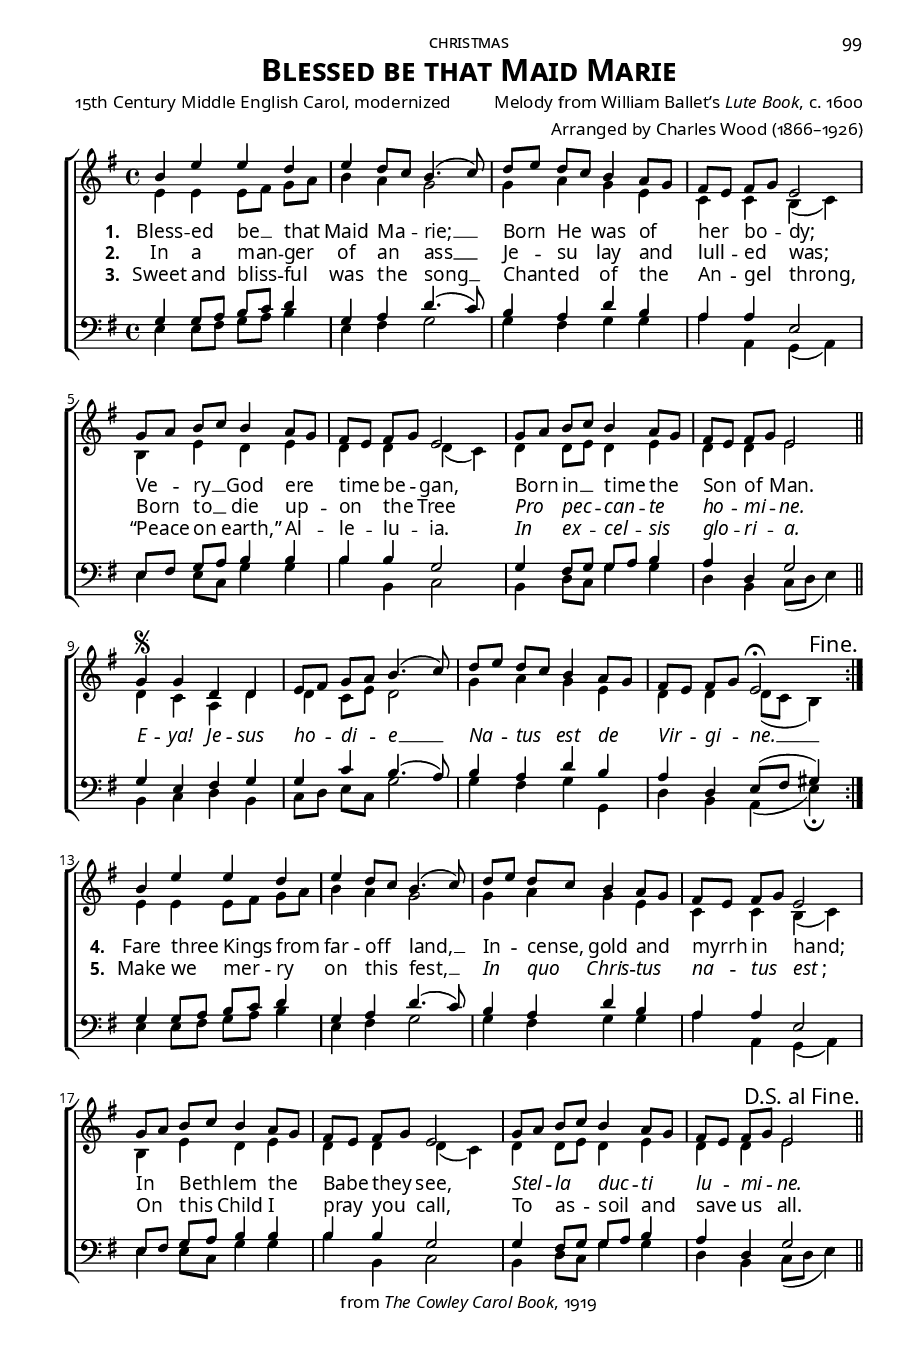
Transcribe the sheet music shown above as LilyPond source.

\version "2.14.2"
\include "util.ly"
\header {
  title = \markup{\override #'(font-name . "Garamond Premier Pro Semibold"){ \abs-fontsize #15 \smallCapsOldStyle"Blessed be that Maid Marie"}}
  poet = \markup\oldStyleNum"15th Century Middle English Carol, modernized"
  composer = \markup\concat {"Melody from William Ballet’s " \italic"Lute Book" \oldStyleNum", c. 1600"}
  arranger = \markup\oldStyleNum"Arranged by Charles Wood (1866–1926)"
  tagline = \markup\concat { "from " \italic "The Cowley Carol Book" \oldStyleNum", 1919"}
}
\paper {
  %print-all-headers = ##f
  paper-height = 9\in
  paper-width = 6\in
  indent = 0\in
  %system-system-spacing = #'((basic-distance . 10) (padding . 0))
  system-system-spacing =
    #'((basic-distance . 0)
       (minimum-distance . 0)
       (padding . -5)
       (stretchability . 100))
  ragged-last-bottom = ##f
  ragged-bottom = ##f
  two-sided = ##t
  inner-margin = 0.5\in
  outer-margin = 0.25\in
  top-margin = 0.25\in
  bottom-margin = 0.25\in
  first-page-number = #099
  print-first-page-number = ##t
  headerLine = \markup{\override #'(font-name . "Garamond Premier Pro") \smallCapsOldStyle"christmas"}
  oddHeaderMarkup = \markup\fill-line{
     \override #'(font-name . "Garamond Premier Pro")\abs-fontsize #8.5
     \combine 
        \fill-line{"" \on-the-fly #print-page-number-check-first
        \oldStylePageNum""
        }
        \fill-line{\headerLine}
  }
  evenHeaderMarkup = \markup {
     \override #'(font-name . "Garamond Premier Pro")\abs-fontsize #8.5
     \combine
        \on-the-fly #print-page-number-check-first
        \oldStylePageNum""
        \fill-line{\headerLine}
  }
}
#(set-global-staff-size 15) \paper{ #(define fonts (make-pango-font-tree "GoudyOlSt BT" "Garamond Premier Pro" "Garamond Premier Pro" (/ 15 20))) }
global = {
  \key g \major
  \time 4/4
  \autoBeamOff
}

sopMusic = \relative c' {
  b'4 e e d |
  e d8[ c] b4.( c8) |
  d[ e] d[ c] b4 a8[ g] |
  
  fis8[ e] fis[ g] e2 |
  g8[ a] b[ c] b4 a8[ g] |
  fis[ e] fis[ g] e2 |
  
  g8[ a] b[ c] b4 a8[ g] |
  fis[ e] fis[ g] e2 \bar "||" \break
  g4\segno g d d |
  
  e8[ fis] g[ a] b4.( c8) |
  d[ e] d[ c] b4 a8[ g] |
  fis[ e] fis[ g] e2\fermata \bar ":|" \break
  \once \override Score.RehearsalMark #'break-visibility = #end-of-line-visible
  \once \override Score.RehearsalMark #'self-alignment-X = #RIGHT
  \mark "Fine."
  
  
  b'4 e e d |
  e d8[ c] b4.( c8) |
  d[ e] d[ c] b4 a8[ g] |
  
  fis8[ e] fis[ g] e2 |
  g8[ a] b[ c] b4 a8[ g] |
  fis[ e] fis[ g] e2 |
  
  g8[ a] b[ c] b4 a8[ g] |
  fis[ e] fis[ g] e2 \bar "||"
  \once \override Score.RehearsalMark #'break-visibility = #end-of-line-visible
  \once \override Score.RehearsalMark #'self-alignment-X = #RIGHT
  \mark "D.S. al Fine."
}
sopWords = \lyricmode {
  
}

altoMusic = \relative c' {
  e4 e e8[ fis] g[ a] |
  b4 a g2 |
  g4 a g e |
  
  c c b( c) |
  b e d e |
  d d d( c) |
  
  d d8[ e] d4 e |
  d d e2 \bar "||"
  d4 c a d |
  
  d c8[ e] d2 |
  g4 a g e |
  d d d8([ c] b4) |
  
  
  
  
  e4 e e8[ fis] g[ a] |
  b4 a g2 |
  g4 a g e |
  
  c c b( c) |
  b e d e |
  d d d( c) |
  
  d d8[ e] d4 e |
  d d e2 \bar "||"
}
altoWords = \lyricmode {
  \dropLyricsIX
  \set stanza = #"1. "
  \set associatedVoice = "basses"
  Bless -- ed
  \set associatedVoice = "altos"
  be __ that 
  \unset associatedVoice
  Maid Ma -- rie; __
  Born He was of her \set associatedVoice = "altos" bo -- \unset associatedVoice dy;
  
  Ve -- ry __ God ere time be -- gan,
  \set associatedVoice = "tenors"
  Born in __
  \unset associatedVoice
  time the Son of Man.
  \markup\italic E -- \markup\italic ya! \markup\italic Je -- \markup\italic sus \markup\italic ho -- \markup\italic di -- \markup\italic e __
  \markup\italic Na -- \markup\italic tus \markup\italic est \markup\italic de \markup\italic Vir --
  \set associatedVoice = "tenors"
  \markup\italic gi -- \markup\italic ne. __
  
  
  
  
  \set stanza = #"4. "
  \set associatedVoice = "basses"
  Fare three
  \set associatedVoice = "altos"
  Kings from
  \unset associatedVoice
  far -- off land, __
  In -- cense, gold and myrrh \set associatedVoice = "altos" in \unset associatedVoice hand;
  In Beth -- lem the Babe they see,
  \set associatedVoice = "tenors"
  \markup\italic Stel -- \markup\italic la
  \unset associatedVoice
  \markup\italic duc -- \markup\italic ti \markup\italic lu -- \markup\italic mi -- \markup\italic ne.
}
altoWordsII = \lyricmode {
  \dropLyricsIX
%\markup\italic
  \set stanza = #"2. "
  \set associatedVoice = "basses"
  In a
  \set associatedVoice = "altos"
  man -- ger
  \unset associatedVoice
  of an ass __
  Je -- su lay and lull -- \set associatedVoice = "altos" ed \unset associatedVoice was;
  
  Born to __ die up -- on the Tree
  \set associatedVoice = "tenors"
  \markup\italic Pro \markup\italic pec --
  \unset associatedVoice
  \markup\italic can -- \markup\italic te \markup\italic ho -- \markup\italic mi -- \markup\italic ne.
  
  
  \repeat unfold 14 \skip1
  
  \set stanza = #"5. "
  \set associatedVoice = "basses"
  Make we
  \set associatedVoice = "altos"
  mer -- ry
  \unset associatedVoice
  on this fest, __
  \markup\italic In \markup\italic quo \markup\italic Chris -- \markup\italic tus \markup\italic na -- \set associatedVoice = "altos" \markup\italic tus \unset associatedVoice \markup{\italic "est" ";"}
  On this Child I pray you call,
  \set associatedVoice = "tenors"
  To as --
  \unset associatedVoice
  soil and save us all.
}
altoWordsIII = \lyricmode {
  \dropLyricsIX
  \set stanza = #"3. "
  \set associatedVoice = "basses"
  Sweet and
  \set associatedVoice = "altos"
  bliss -- ful
  \unset associatedVoice
  was the song __
  Chant -- ed of the An -- \set associatedVoice = "altos" gel \unset associatedVoice throng,
  
  “Peace on earth,” Al -- le -- lu -- ia.
  \set associatedVoice = "tenors"
  \markup\italic In \markup\italic ex --
  \unset associatedVoice
  \markup\italic cel -- \markup\italic sis \markup\italic glo -- \markup\italic ri -- \markup\italic a.
}
altoWordsIV = \lyricmode {
}
altoWordsV = \lyricmode {
}
altoWordsVI = \lyricmode {
  \set stanza = #"6. "
  \set ignoreMelismata = ##t
}
tenorMusic = \relative c' {
  g4 g8[ a] b[ c] d4 |
  g, a d4.( c8) |
  b4 a d b |
  
  a a e2 |
  e8[ fis] g[ a] b4 b |
  b b g2 |
  
  g4 fis8[ g] g[ a] b4 |
  a d, g2 \bar "||"
  g4 e fis g |
  
  g c b4.( a8) |
  b4 a d b |
  a d, e8[( fis] gis4) |
  
  
  
  
  g4 g8[ a] b[ c] d4 |
  g, a d4.( c8) |
  b4 a d b |
  
  a a e2 |
  e8[ fis] g[ a] b4 b |
  b b g2 |
  
  g4 fis8[ g] g[ a] b4 |
  a d, g2 \bar "||"
}
tenorWords = \lyricmode {

}

bassMusic = \relative c {
  e4 e8[ fis] g[ a] b4 |
  e, fis g2 |
  g4 fis g g |
  
  a a, g( a) |
  e' e8[ c] g'4 g |
  b b, c2 |
  
  b4 d8[ c] g'4 g |
  d b c8([ d] e4) \bar "||"
  b4 c d b |
  
  c8[ d] e[ c] g'2 |
  g4 fis g g, |
  d' b a4( e')\fermata |
  
  
  
  
  e4 e8[ fis] g[ a] b4 |
  e, fis g2 |
  g4 fis g g |
  
  a a, g( a) |
  e' e8[ c] g'4 g |
  b b, c2 |
  
  b4 d8[ c] g'4 g |
  d b c8([ d] e4) \bar "||"
}
bassWords = \lyricmode {

}

pianoRH = \relative c' {
  
}
pianoLH = \relative c' {
  
}

\score {
  <<
   \new ChoirStaff <<
    \new Staff = women <<
      \new Voice = "sopranos" { \voiceOne << \global \sopMusic >> }
      \new Voice = "altos" { \voiceTwo << \global \altoMusic >> }
    >>
    \new Lyrics \with { alignAboveContext = #"women" \override VerticalAxisGroup #'nonstaff-relatedstaff-spacing = #'((basic-distance . 1))} \lyricsto "sopranos" \sopWords
   \new Staff = men <<
      \clef bass
      \new Voice = "tenors" { \voiceOne << \global \tenorMusic >> }
      \new Voice = "basses" { \voiceTwo << \global \bassMusic >> }
    >>
    \new Lyrics = "altosVI"  \with { alignBelowContext = #"women" } \lyricsto "sopranos" \altoWordsVI
    \new Lyrics = "altosV"  \with { alignBelowContext = #"women" } \lyricsto "sopranos" \altoWordsV
    \new Lyrics = "altosIV"  \with { alignBelowContext = #"women" } \lyricsto "sopranos" \altoWordsIV
    \new Lyrics = "altosIII"  \with { alignBelowContext = #"women" } \lyricsto "sopranos" \altoWordsIII
    \new Lyrics = "altosII"  \with { alignBelowContext = #"women" } \lyricsto "sopranos" \altoWordsII
    \new Lyrics = "altos"  \with { alignBelowContext = #"women" \override VerticalAxisGroup #'nonstaff-relatedstaff-spacing = #'((padding . -0.5))} \lyricsto "sopranos" \altoWords
    \new Lyrics \with { alignAboveContext = #"men" \override VerticalAxisGroup #'nonstaff-relatedstaff-spacing = #'((basic-distance . 1)) } \lyricsto "tenors" \tenorWords
    \new Lyrics \with { alignBelowContext = #"men" \override VerticalAxisGroup #'nonstaff-relatedstaff-spacing = #'((basic-distance . 1)) } \lyricsto "basses" \bassWords
  >>
%    \new PianoStaff << \new Staff { \new Voice { \pianoRH } } \new Staff { \clef "bass" \pianoLH } >>
  >>
  \layout {
    \context {
      \Score
      %\override SpacingSpanner #'base-shortest-duration = #(ly:make-moment 1 8)
      %\override SpacingSpanner #'common-shortest-duration = #(ly:make-moment 1 4)
    }
    \context {
      % Remove all empty staves
      % \Staff \RemoveEmptyStaves \override VerticalAxisGroup #'remove-first = ##t
    }
    \context {
      \Lyrics
      \override LyricText #'X-offset = #center-on-word
    }
  }
  \midi {
    \tempo 4 = 105
    \set Staff.midiInstrument = "flute"
  
    \context {
      \Voice
      \remove "Dynamic_performer"
    }
  }
}
